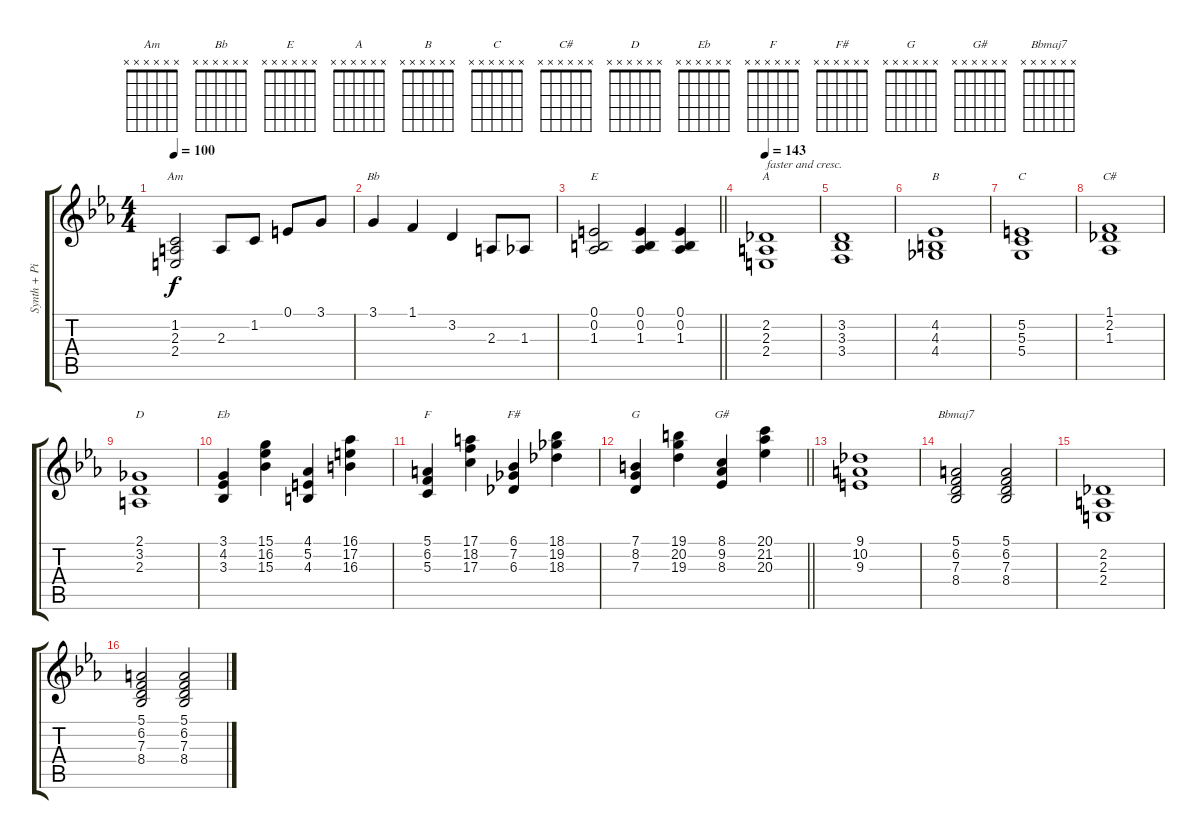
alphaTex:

\track ("Synth + Piano RH - Elton John" "Synth + Pi") {instrument acousticgrandpiano}
\staff {score tabs}
\tuning (E4 B3 G3 D3 A2 E2) {hide}
\chord ("Am" x x x x x x)
\chord ("Bb" x x x x x x)
\chord ("E" x x x x x x)
\chord ("A" x x x x x x)
\chord ("B" x x x x x x)
\chord ("C" x x x x x x)
\chord ("C#" x x x x x x)
\chord ("D" x x x x x x)
\chord ("Eb" x x x x x x)
\chord ("F" x x x x x x)
\chord ("F#" x x x x x x)
\chord ("G" x x x x x x)
\chord ("G#" x x x x x x)
\chord ("Bbmaj7" x x x x x x)
\ts (4 4)
\tempo 100
\clef g2
\ks cminor
(1.2 2.3 2.4).2{ch "Am" dy f} 2.3.8 1.2.8 0.1.8 3.1.8 |
3.1.4{ch "Bb"} 1.1.4 3.2.4 2.3.8 1.3.8 |
\barLineRight lightlight
(0.1 0.2 1.3).2{ch "E"} (0.1 0.2 1.3).4 (0.1 0.2 1.3).4 |
\tempo 143
(2.2 2.3 2.4).1{ch "A" txt "faster and cresc."} |
(3.2 3.3 3.4).1 |
(4.2 4.3 4.4).1{ch "B"} |
(5.2 5.3 5.4).1{ch "C"} |
(1.1 2.2 1.3).1{ch "C#"} |
(2.1 3.2 2.3).1{ch "D"} |
(3.1 4.2 3.3).4{ch "Eb"} (15.1 16.2 15.3).4 (4.1 5.2 4.3).4 (16.1 17.2 16.3).4 |
(5.1 6.2 5.3).4{ch "F"} (17.1 18.2 17.3).4 (6.1 7.2 6.3).4{ch "F#"} (18.1 19.2 18.3).4 |
\barLineRight lightlight
(7.1 8.2 7.3).4{ch "G"} (19.1 20.2 19.3).4 (8.1 9.2 8.3).4{ch "G#"} (20.1 21.2 20.3).4 |
(9.1 10.2 9.3).1 |
(5.1 6.2 7.3 8.4).2{ch "Bbmaj7"} (5.1 6.2 7.3 8.4).2 |
(2.2 2.3 2.4).1 |
(5.1 6.2 7.3 8.4).2 (5.1 6.2 7.3 8.4).2
